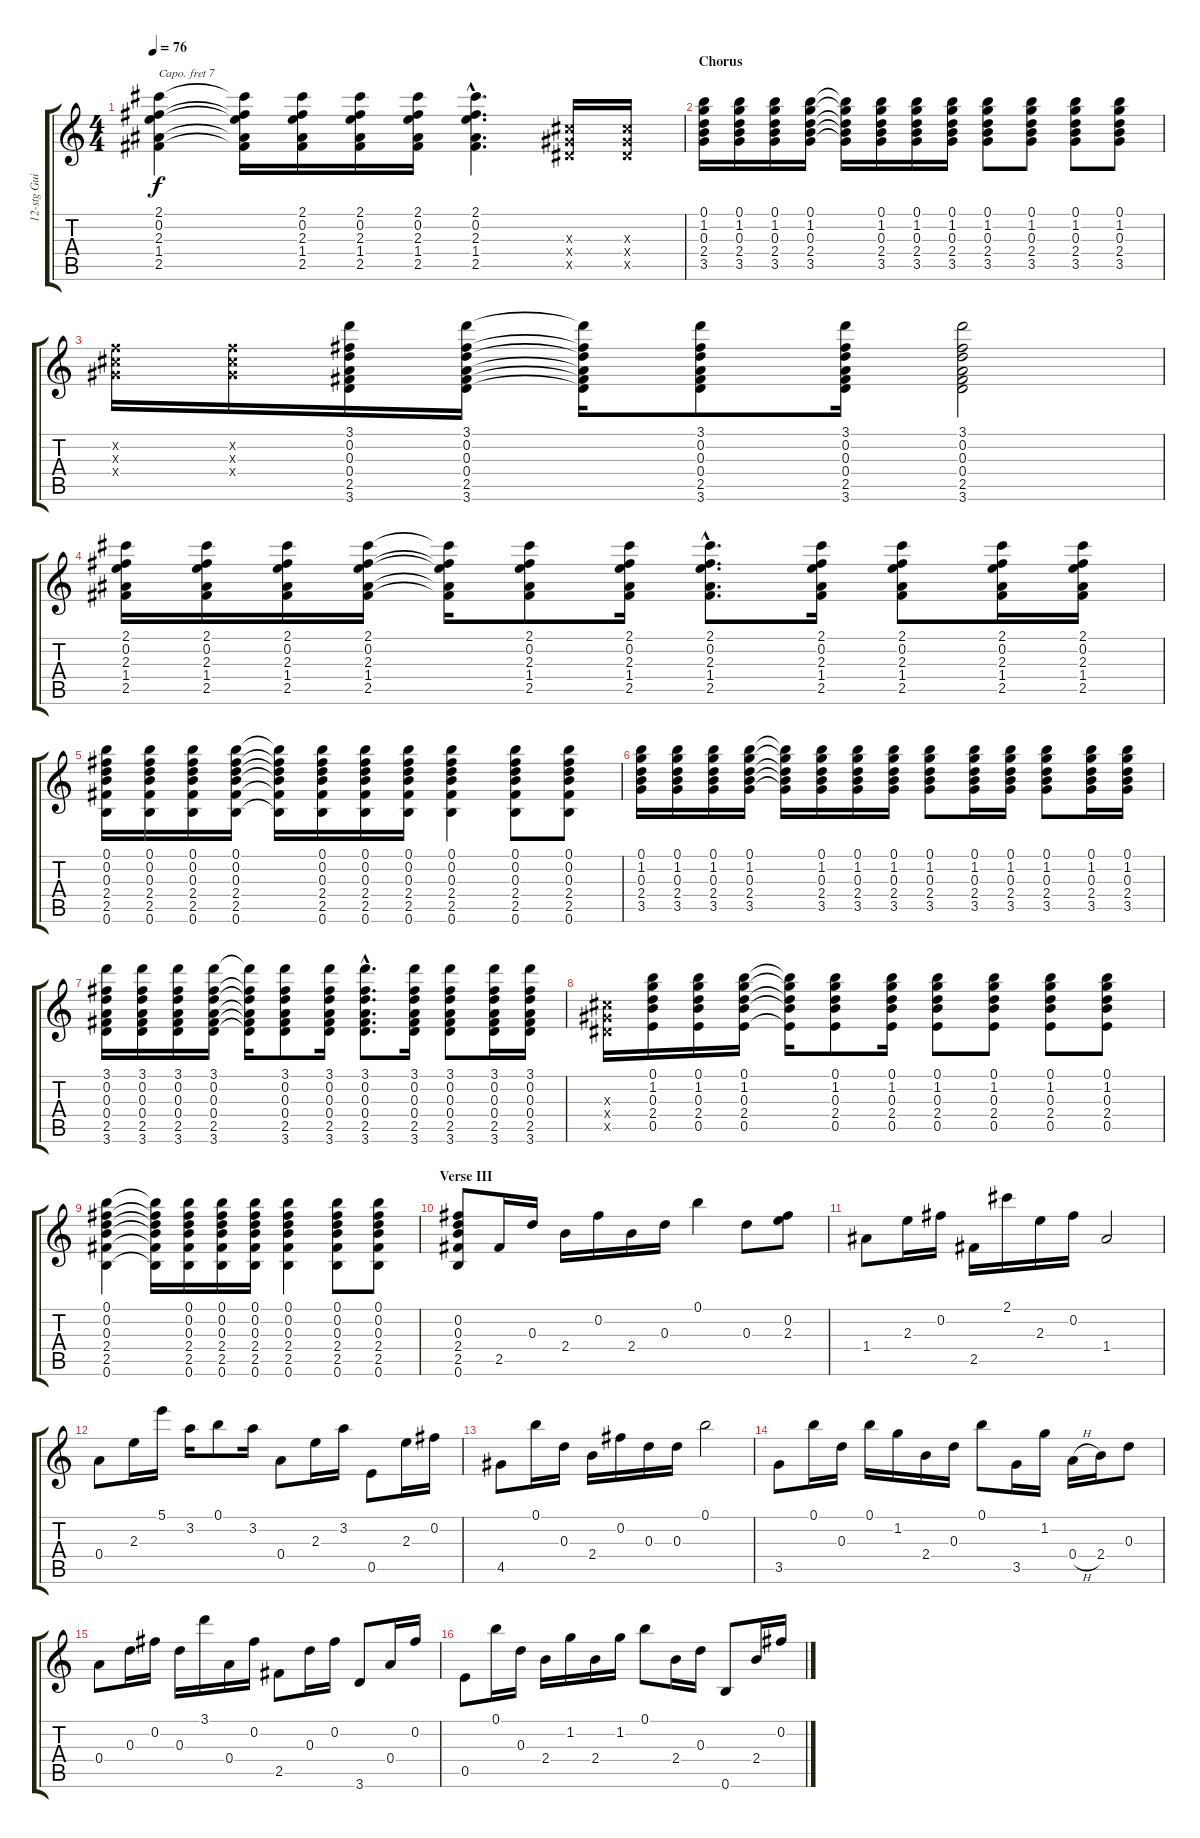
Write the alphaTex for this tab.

\track ("12-stg Guitar (1)" "12-stg Gui") {instrument acousticguitarsteel}
\staff {score tabs}
\capo 7
\tuning (E4 B3 G3 D3 A2 E2) {hide}
\ts (4 4)
\tempo 76
\clef g2
\ks c
(2.1 0.2 2.3 1.4 2.5).4{dy f} (2.1{t} 0.2{t} 2.3{t} 1.4{t} 2.5{t}).16 (2.1 0.2 2.3 1.4 2.5).16 (2.1 0.2 2.3 1.4 2.5).16 (2.1 0.2 2.3 1.4 2.5).16 (2.1{hac} 0.2{hac} 2.3{hac} 1.4{hac} 2.5{hac}).4{d} (-1.3{x} -1.4{x} -1.5{x}).16 (-1.3{x} -1.4{x} -1.5{x}).16 |
\section ("" "Chorus")
(0.1 1.2 0.3 2.4 3.5).16 (0.1 1.2 0.3 2.4 3.5).16 (0.1 1.2 0.3 2.4 3.5).16 (0.1 1.2 0.3 2.4 3.5).16 (0.1{t} 1.2{t} 0.3{t} 2.4{t} 3.5{t}).16 (0.1 1.2 0.3 2.4 3.5).16 (0.1 1.2 0.3 2.4 3.5).16 (0.1 1.2 0.3 2.4 3.5).16 (0.1 1.2 0.3 2.4 3.5).8 (0.1 1.2 0.3 2.4 3.5).8 (0.1 1.2 0.3 2.4 3.5).8 (0.1 1.2 0.3 2.4 3.5).8 |
(-1.2{x} -1.3{x} -1.4{x}).16 (-1.2{x} -1.3{x} -1.4{x}).16 (3.1 0.2 0.3 0.4 2.5 3.6).16 (3.1 0.2 0.3 0.4 2.5 3.6).16 (3.1{t} 0.2{t} 0.3{t} 0.4{t} 2.5{t} 3.6{t}).16 (3.1 0.2 0.3 0.4 2.5 3.6).8 (3.1 0.2 0.3 0.4 2.5 3.6).16 (3.1 0.2 0.3 0.4 2.5 3.6).2 |
(2.1 0.2 2.3 1.4 2.5).16 (2.1 0.2 2.3 1.4 2.5).16 (2.1 0.2 2.3 1.4 2.5).16 (2.1 0.2 2.3 1.4 2.5).16 (2.1{t} 0.2{t} 2.3{t} 1.4{t} 2.5{t}).16 (2.1 0.2 2.3 1.4 2.5).8 (2.1 0.2 2.3 1.4 2.5).16 (2.1{hac} 0.2{hac} 2.3{hac} 1.4{hac} 2.5{hac}).8{d} (2.1 0.2 2.3 1.4 2.5).16 (2.1 0.2 2.3 1.4 2.5).8 (2.1 0.2 2.3 1.4 2.5).16 (2.1 0.2 2.3 1.4 2.5).16 |
(0.1 0.2 0.3 2.4 2.5 0.6).16 (0.1 0.2 0.3 2.4 2.5 0.6).16 (0.1 0.2 0.3 2.4 2.5 0.6).16 (0.1 0.2 0.3 2.4 2.5 0.6).16 (0.1{t} 0.2{t} 0.3{t} 2.4{t} 2.5{t} 0.6{t}).16 (0.1 0.2 0.3 2.4 2.5 0.6).16 (0.1 0.2 0.3 2.4 2.5 0.6).16 (0.1 0.2 0.3 2.4 2.5 0.6).16 (0.1 0.2 0.3 2.4 2.5 0.6).4 (0.1 0.2 0.3 2.4 2.5 0.6).8 (0.1 0.2 0.3 2.4 2.5 0.6).8 |
(0.1 1.2 0.3 2.4 3.5).16 (0.1 1.2 0.3 2.4 3.5).16 (0.1 1.2 0.3 2.4 3.5).16 (0.1 1.2 0.3 2.4 3.5).16 (0.1{t} 1.2{t} 0.3{t} 2.4{t} 3.5{t}).16 (0.1 1.2 0.3 2.4 3.5).16 (0.1 1.2 0.3 2.4 3.5).16 (0.1 1.2 0.3 2.4 3.5).16 (0.1 1.2 0.3 2.4 3.5).8 (0.1 1.2 0.3 2.4 3.5).16 (0.1 1.2 0.3 2.4 3.5).16 (0.1 1.2 0.3 2.4 3.5).8 (0.1 1.2 0.3 2.4 3.5).16 (0.1 1.2 0.3 2.4 3.5).16 |
(3.1 0.2 0.3 0.4 2.5 3.6).16 (3.1 0.2 0.3 0.4 2.5 3.6).16 (3.1 0.2 0.3 0.4 2.5 3.6).16 (3.1 0.2 0.3 0.4 2.5 3.6).16 (3.1{t} 0.2{t} 0.3{t} 0.4{t} 2.5{t} 3.6{t}).16 (3.1 0.2 0.3 0.4 2.5 3.6).8 (3.1 0.2 0.3 0.4 2.5 3.6).16 (3.1{hac} 0.2{hac} 0.3{hac} 0.4{hac} 2.5{hac} 3.6{hac}).8{d} (3.1 0.2 0.3 0.4 2.5 3.6).16 (3.1 0.2 0.3 0.4 2.5 3.6).8 (3.1 0.2 0.3 0.4 2.5 3.6).16 (3.1 0.2 0.3 0.4 2.5 3.6).16 |
(-1.3{x} -1.4{x} -1.5{x}).16 (0.1 1.2 0.3 2.4 0.5).16 (0.1 1.2 0.3 2.4 0.5).16 (0.1 1.2 0.3 2.4 0.5).16 (0.1{t} 1.2{t} 0.3{t} 2.4{t} 0.5{t}).16 (0.1 1.2 0.3 2.4 0.5).8 (0.1 1.2 0.3 2.4 0.5).16 (0.1 1.2 0.3 2.4 0.5).8 (0.1 1.2 0.3 2.4 0.5).8 (0.1 1.2 0.3 2.4 0.5).8 (0.1 1.2 0.3 2.4 0.5).8 |
(0.1 0.2 0.3 2.4 2.5 0.6).4 (0.1{t} 0.2{t} 0.3{t} 2.4{t} 2.5{t} 0.6{t}).16 (0.1 0.2 0.3 2.4 2.5 0.6).16 (0.1 0.2 0.3 2.4 2.5 0.6).16 (0.1 0.2 0.3 2.4 2.5 0.6).16 (0.1 0.2 0.3 2.4 2.5 0.6).4 (0.1 0.2 0.3 2.4 2.5 0.6).8 (0.1 0.2 0.3 2.4 2.5 0.6).8 |
\section ("" "Verse III")
(0.2 0.3 2.4 2.5 0.6).8 2.5.16 0.3.16 2.4.16 0.2.16 2.4.16 0.3.16 0.1.4 0.3.8 (0.2 2.3).8 |
1.4.8 2.3.16 0.2.16 2.5.16 2.1.16 2.3.16 0.2.16 1.4.2 |
0.4.8 2.3.16 5.1.16 3.2.16 0.1.8 3.2.16 0.4.8 2.3.16 3.2.16 0.5.8 2.3.16 0.2.16 |
4.5.8 0.1.16 0.3.16 2.4.16 0.2.16 0.3.16 0.3.16 0.1.2 |
3.5.8 0.1.16 0.3.16 0.1.16 1.2.16 2.4.16 0.3.16 0.1.8 3.5.16 1.2.16 0.4{h}.16 2.4.16 0.3.8 |
0.4.8 0.3.16 0.2.16 0.3.16 3.1.16 0.4.16 0.2.16 2.5.8 0.3.16 0.2.16 3.6.8 0.4.16 0.2.16 |
0.5.8 0.1.16 0.3.16 2.4.16 1.2.16 2.4.16 1.2.16 0.1.8 2.4.16 0.3.16 0.6.8 2.4.16 0.2.16
